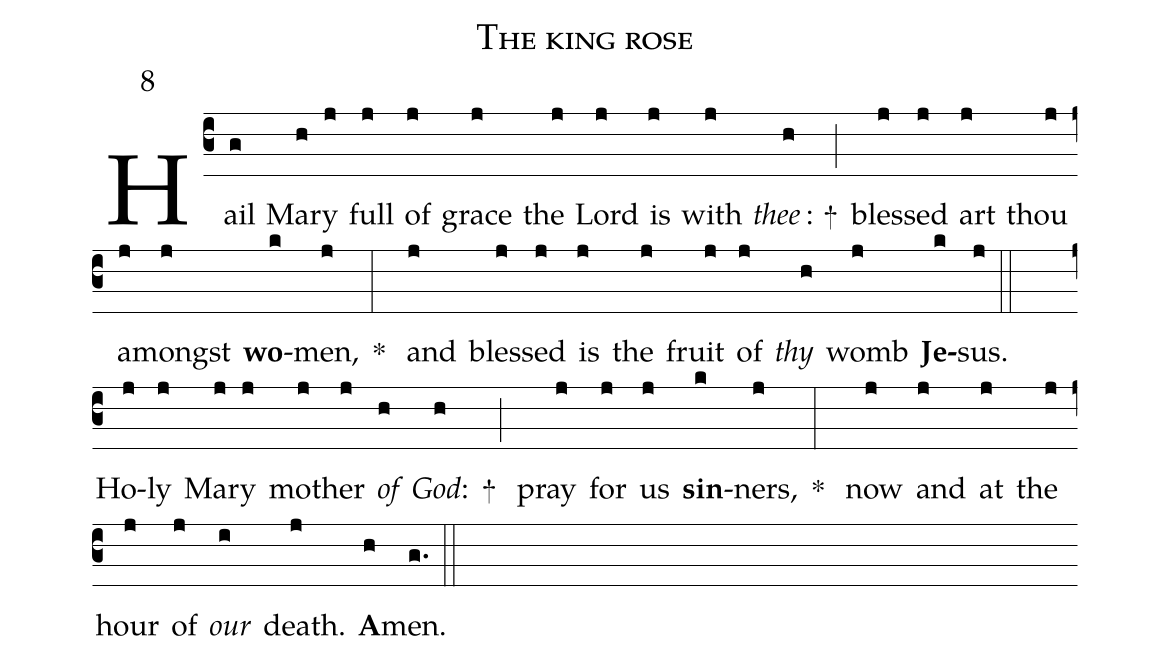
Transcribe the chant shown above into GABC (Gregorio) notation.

name:The king rose;
mode:8;
%%
Hail(g) Ma(h)ry(j) full(j) of(j) grace(j) the(j) Lord(j) is(j) with(j) <i>thee</i>(h): + (;)
bles(j)sed(j) art(j) thou(j) a(j)mongst(j) <b>wo</b>-(k)men,(j) * (:)
and(j) bles(j)sed(j) is(j) the(j) fruit(j) of(j) <i>thy</i>(h) womb(j) <b>Je-</b>(k)sus.(j) (::Z)
Ho(j)ly(j) Ma(j)ry(j) mo(j)ther(j) <i>of</i>(h) <i>God</i>:(h) + (;)
pray(j) for(j) us(j) <b>sin</b>-(k)ners,(j) * (:)
now(j) and(j) at(j) the(j) hour(j) of(j) <i>our</i>(i) death.(j) <b>A</b>(h)men.(g.) (::)
